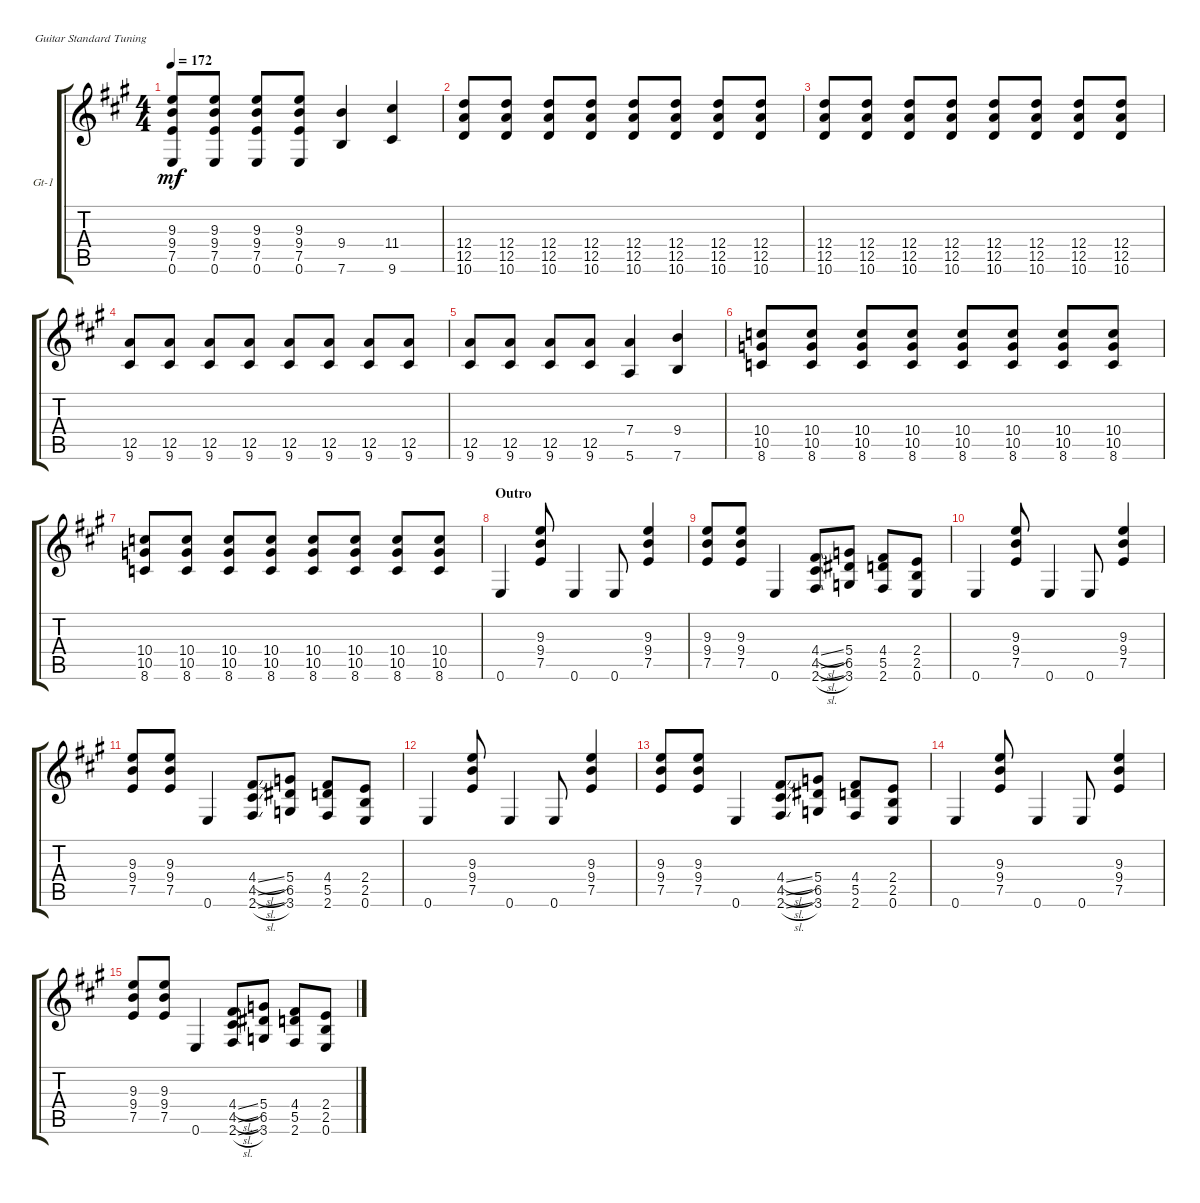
\defaultSystemsLayout 4
\bracketExtendMode groupsimilarinstruments
\firstSystemTrackNameOrientation horizontal
\otherSystemsTrackNameOrientation horizontal
\track ("Guitar 1" "Gt-1") {instrument distortionguitar}
\staff {score tabs}
\tuning (E4 B3 G3 D3 A2 E2)
\ts (4 4)
\tempo 172
\clef g2
\ks a
(0.6 7.5 9.4 9.3).8{dy mf} (0.6 7.5 9.4 9.3).8 (0.6 7.5 9.4 9.3).8 (0.6 7.5 9.4 9.3).8 (7.6 9.4).4 (9.6 11.4).4 |
(10.6 12.5 12.4).8 (10.6 12.5 12.4).8 (10.6 12.5 12.4).8 (10.6 12.5 12.4).8 (10.6 12.5 12.4).8 (10.6 12.5 12.4).8 (10.6 12.5 12.4).8 (10.6 12.5 12.4).8 |
(10.6 12.5 12.4).8 (10.6 12.5 12.4).8 (10.6 12.5 12.4).8 (10.6 12.5 12.4).8 (10.6 12.5 12.4).8 (10.6 12.5 12.4).8 (10.6 12.5 12.4).8 (10.6 12.5 12.4).8 |
(9.6 12.5).8 (9.6 12.5).8 (9.6 12.5).8 (9.6 12.5).8 (9.6 12.5).8 (9.6 12.5).8 (9.6 12.5).8 (9.6 12.5).8 |
(9.6 12.5).8 (9.6 12.5).8 (9.6 12.5).8 (9.6 12.5).8 (5.6 7.4).4 (7.6 9.4).4 |
(8.6 10.5 10.4).8 (8.6 10.5 10.4).8 (8.6 10.5 10.4).8 (8.6 10.5 10.4).8 (8.6 10.5 10.4).8 (8.6 10.5 10.4).8 (8.6 10.5 10.4).8 (8.6 10.5 10.4).8 |
(8.6 10.5 10.4).8 (8.6 10.5 10.4).8 (8.6 10.5 10.4).8 (8.6 10.5 10.4).8 (8.6 10.5 10.4).8 (8.6 10.5 10.4).8 (8.6 10.5 10.4).8 (8.6 10.5 10.4).8 |
\section ("" "Outro")
0.6.4 (7.5 9.4 9.3).8 0.6.4 0.6.8 (7.5 9.4 9.3).4 |
(7.5 9.4 9.3).8 (7.5 9.4 9.3).8 0.6.4 (2.6{sl} 4.5{sl} 4.4{sl}).8 (3.6 6.5 5.4).8 (2.6 5.5 4.4).8 (0.6 2.4 2.5).8 |
0.6.4 (7.5 9.4 9.3).8 0.6.4 0.6.8 (7.5 9.4 9.3).4 |
(7.5 9.4 9.3).8 (7.5 9.4 9.3).8 0.6.4 (2.6{sl} 4.5{sl} 4.4{sl}).8 (3.6 6.5 5.4).8 (2.6 5.5 4.4).8 (0.6 2.4 2.5).8 |
0.6.4 (7.5 9.4 9.3).8 0.6.4 0.6.8 (7.5 9.4 9.3).4 |
(7.5 9.4 9.3).8 (7.5 9.4 9.3).8 0.6.4 (2.6{sl} 4.5{sl} 4.4{sl}).8 (3.6 6.5 5.4).8 (2.6 5.5 4.4).8 (0.6 2.4 2.5).8 |
0.6.4 (7.5 9.4 9.3).8 0.6.4 0.6.8 (7.5 9.4 9.3).4 |
(7.5 9.4 9.3).8 (7.5 9.4 9.3).8 0.6.4 (2.6{sl} 4.5{sl} 4.4{sl}).8 (3.6 6.5 5.4).8 (2.6 5.5 4.4).8 (0.6 2.4 2.5).8
